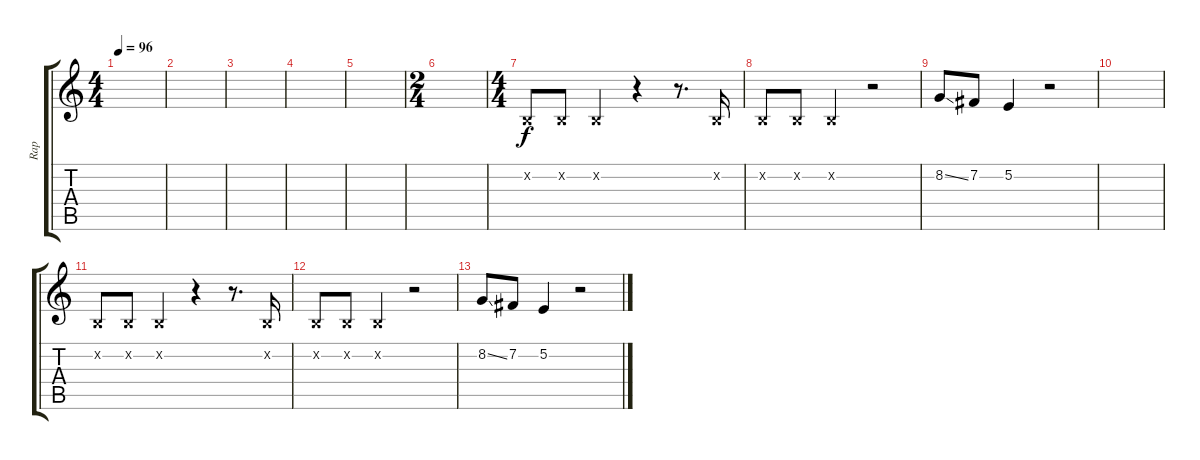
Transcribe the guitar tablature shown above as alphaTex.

\track ("Rap" "Rap") {instrument lead6voice}
\staff {score tabs}
\tuning (E4 B3 G3 D3 A2 E2) {hide}
\ts (4 4)
\tempo 96
\clef g2
\ks c
|
|
|
|
|
\ts (2 4)
|
\ts (4 4)
0.2{x}.8 0.2{x}.8 0.2{x}.4 r.4 r.8{d} 0.2{x}.16 |
0.2{x}.8 0.2{x}.8 0.2{x}.4 r.2 |
8.2{ss}.8 7.2.8 5.2.4 r.2 |
|
0.2{x}.8 0.2{x}.8 0.2{x}.4 r.4 r.8{d} 0.2{x}.16 |
0.2{x}.8 0.2{x}.8 0.2{x}.4 r.2 |
8.2{ss}.8 7.2.8 5.2.4 r.2
